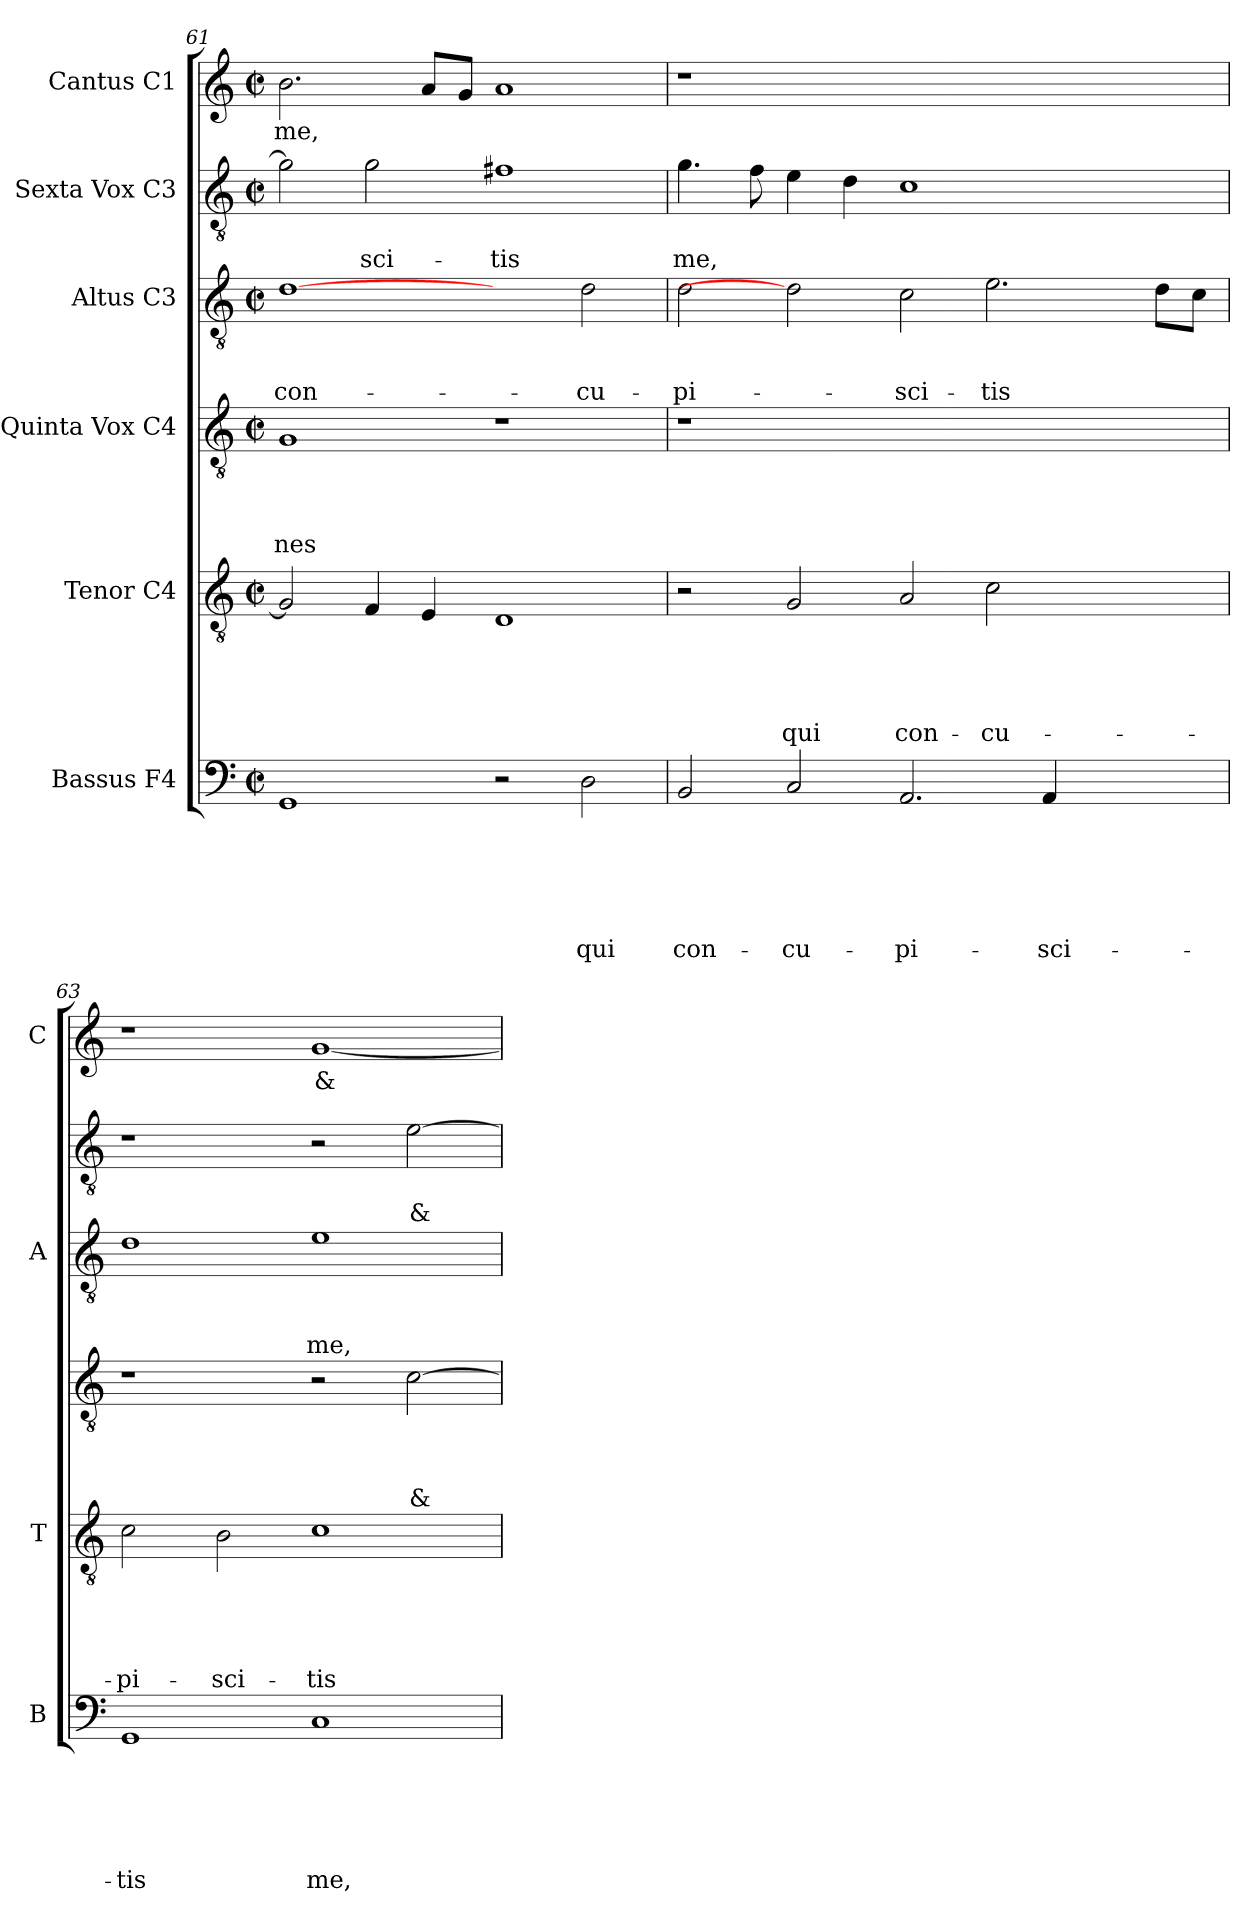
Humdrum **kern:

**kern	**text	**text	**text	**text	**text	**text	**kern	**text	**text	**text	**text	**text	**kern	**text	**text	**text	**text	**kern	**text	**text	**text	**kern	**text	**text	**kern	**text
*part6	*part6	*part6	*part6	*part6	*part6	*part6	*part5	*part5	*part5	*part5	*part5	*part5	*part4	*part4	*part4	*part4	*part4	*part3	*part3	*part3	*part3	*part2	*part2	*part2	*part1	*part1
*staff6	*staff6	*staff6	*staff6	*staff6	*staff6	*staff6	*staff5	*staff5	*staff5	*staff5	*staff5	*staff5	*staff4	*staff4	*staff4	*staff4	*staff4	*staff3	*staff3	*staff3	*staff3	*staff2	*staff2	*staff2	*staff1	*staff1
*I"Bassus F4	*	*	*	*	*	*	*I"Tenor C4	*	*	*	*	*	*I"Quinta Vox C4	*	*	*	*	*I"Altus C3	*	*	*	*I"Sexta Vox C3	*	*	*I"Cantus C1	*
*I'B	*	*	*	*	*	*	*I'T	*	*	*	*	*	*	*	*	*	*	*I'A	*	*	*	*	*	*	*I'C	*
!!LO:PB:g=z
*clefF4	*	*	*	*	*	*	*clefGv2	*	*	*	*	*	*clefGv2	*	*	*	*	*clefGv2	*	*	*	*clefGv2	*	*	*clefG2	*
*k[]	*	*	*	*	*	*	*k[]	*	*	*	*	*	*k[]	*	*	*	*	*k[]	*	*	*	*k[]	*	*	*k[]	*
*C:	*	*	*	*	*	*	*C:	*	*	*	*	*	*C:	*	*	*	*	*C:	*	*	*	*C:	*	*	*C:	*
*M2/2	*	*	*	*	*	*	*M2/2	*	*	*	*	*	*M2/2	*	*	*	*	*M2/2	*	*	*	*M2/2	*	*	*M2/2	*
*met(c|)	*	*	*	*	*	*	*met(c|)	*	*	*	*	*	*met(c|)	*	*	*	*	*met(c|)	*	*	*	*met(c|)	*	*	*met(c|)	*
=61	=61	=61	=61	=61	=61	=61	=61	=61	=61	=61	=61	=61	=61	=61	=61	=61	=61	=61	=61	=61	=61	=61	=61	=61	=61	=61
!	!	!	!	!	!	!	!	!	!	!	!	!	!	!	!	!	!LO:LY:b	!	!	!	!LO:LY:b	!	!	!	!	!LO:LY:b
1GG	.	.	.	.	.	.	2G/]	.	.	.	.	.	1G	.	.	.	-nes	[1d	.	.	con-	2g\]	.	.	2.b\	me,
!	!	!	!	!	!	!	!	!	!	!	!	!	!	!	!	!	!	!	!	!	!	!	!	!LO:LY:b	!	!
.	.	.	.	.	.	.	4F/	.	.	.	.	.	.	.	.	.	.	.	.	.	.	2g\	.	-sci-	.	.
.	.	.	.	.	.	.	4E/	.	.	.	.	.	.	.	.	.	.	.	.	.	.	.	.	.	8a/L	.
.	.	.	.	.	.	.	.	.	.	.	.	.	.	.	.	.	.	.	.	.	.	.	.	.	8g/J	.
!	!	!	!	!	!	!	!	!	!	!	!	!	!	!	!	!	!	!	!	!	!	!	!	!LO:LY:b	!	!
2r	.	.	.	.	.	.	1D	.	.	.	.	.	1r	.	.	.	.	2ryy	.	.	.	1f#X	.	-tis	1a	.
!	!	!	!	!	!	!LO:LY:b	!	!	!	!	!	!	!	!	!	!	!	!	!	!	!LO:LY:b	!	!	!	!	!
2D\	.	.	.	.	.	qui	.	.	.	.	.	.	.	.	.	.	.	2d\	.	.	-cu-	.	.	.	.	.
=62	=62	=62	=62	=62	=62	=62	=62	=62	=62	=62	=62	=62	=62	=62	=62	=62	=62	=62	=62	=62	=62	=62	=62	=62	=62	=62
!	!	!	!	!	!	!LO:LY:b	!	!	!	!	!	!	!	!	!	!	!	!	!	!	!LO:LY:b	!	!	!LO:LY:b	!	!
2BB/	.	.	.	.	.	con-	2r	.	.	.	.	.	1r	.	.	.	.	2d\	.	.	-pi-	4.g\	.	me,	1r	.
.	.	.	.	.	.	.	.	.	.	.	.	.	.	.	.	.	.	.	.	.	.	8f\	.	.	.	.
!	!	!	!	!	!	!LO:LY:b	!	!	!	!	!	!LO:LY:b	!	!	!	!	!	!	!	!	!	!	!	!	!	!
2C/	.	.	.	.	.	-cu-	2G/	.	.	.	.	qui	.	.	.	.	.	2d]	.	.	.	4e\	.	.	.	.
.	.	.	.	.	.	.	.	.	.	.	.	.	.	.	.	.	.	.	.	.	.	4d\	.	.	.	.
!	!	!	!	!	!	!LO:LY:b	!	!	!	!	!	!LO:LY:b	!	!	!	!	!	!	!	!	!LO:LY:b	!	!	!	!	!
2.AA/	.	.	.	.	.	-pi-	2A/	.	.	.	.	con-	1.ryy	.	.	.	.	2c\	.	.	-sci-	1c	.	.	1.ryy	.
!	!	!	!	!	!	!	!	!	!	!	!	!LO:LY:b	!	!	!	!	!	!	!	!	!LO:LY:b	!	!	!	!	!
.	.	.	.	.	.	.	2c\	.	.	.	.	-cu-	.	.	.	.	.	2.e\	.	.	-tis	.	.	.	.	.
!	!	!	!	!	!	!LO:LY:b	!	!	!	!	!	!	!	!	!	!	!	!	!	!	!	!	!	!	!	!
4AA/	.	.	.	.	.	-sci-	.	.	.	.	.	.	.	.	.	.	.	.	.	.	.	.	.	.	.	.
2ryy	.	.	.	.	.	.	2ryy	.	.	.	.	.	.	.	.	.	.	.	.	.	.	2ryy	.	.	.	.
.	.	.	.	.	.	.	.	.	.	.	.	.	.	.	.	.	.	8d\L	.	.	.	.	.	.	.	.
.	.	.	.	.	.	.	.	.	.	.	.	.	.	.	.	.	.	8c\J	.	.	.	.	.	.	.	.
=63	=63	=63	=63	=63	=63	=63	=63	=63	=63	=63	=63	=63	=63	=63	=63	=63	=63	=63	=63	=63	=63	=63	=63	=63	=63	=63
!	!	!	!	!	!	!LO:LY:b	!	!	!	!	!	!LO:LY:b	!	!	!	!	!	!	!	!	!	!	!	!	!	!
1GG	.	.	.	.	.	-tis	2c\	.	.	.	.	-pi-	1r	.	.	.	.	1d	.	.	.	1r	.	.	1r	.
!	!	!	!	!	!	!	!	!	!	!	!	!LO:LY:b	!	!	!	!	!	!	!	!	!	!	!	!	!	!
.	.	.	.	.	.	.	2B\	.	.	.	.	-sci-	.	.	.	.	.	.	.	.	.	.	.	.	.	.
!	!	!	!	!	!	!LO:LY:b	!	!	!	!	!	!LO:LY:b	!	!	!	!	!	!	!	!	!LO:LY:b	!	!	!	!	!LO:LY:b
1C	.	.	.	.	.	me,	1c	.	.	.	.	-tis	2r	.	.	.	.	1e	.	.	me,	2r	.	.	[1g	&
!	!	!	!	!	!	!	!	!	!	!	!	!	!	!	!	!	!LO:LY:b	!	!	!	!	!	!	!LO:LY:b	!	!
.	.	.	.	.	.	.	.	.	.	.	.	.	[2c\	.	.	.	&	.	.	.	.	[2e\	.	&	.	.
=	=	=	=	=	=	=	=	=	=	=	=	=	=	=	=	=	=	=	=	=	=	=	=	=	=	=
*-	*-	*-	*-	*-	*-	*-	*-	*-	*-	*-	*-	*-	*-	*-	*-	*-	*-	*-	*-	*-	*-	*-	*-	*-	*-	*-
